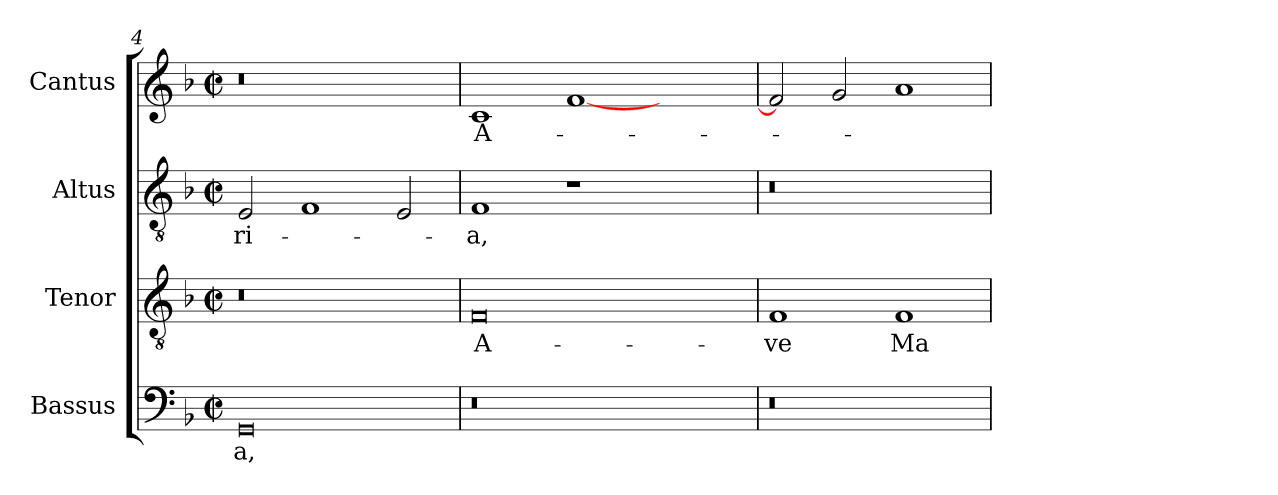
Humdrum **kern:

**kern	**text	**kern	**text	**kern	**text	**kern	**text
*part4	*part4	*part3	*part3	*part2	*part2	*part1	*part1
*staff4	*staff4	*staff3	*staff3	*staff2	*staff2	*staff1	*staff1
*I"Bassus	*	*I"Tenor	*	*I"Altus	*	*I"Cantus	*
*clefF4	*	*clefGv2	*	*clefGv2	*	*clefG2	*
*k[b-]	*	*k[b-]	*	*k[b-]	*	*k[b-]	*
*F:	*	*F:	*	*F:	*	*F:	*
*M2/2	*	*M2/2	*	*M2/2	*	*M2/2	*
*met(c|)	*	*met(c|)	*	*met(c|)	*	*met(c|)	*
=4	=4	=4	=4	=4	=4	=4	=4
!	!LO:LY:b:cj	!	!	!	!LO:LY:b:cj	!	!
0GG	-a,	0r	.	2E/	-ri-	0r	.
.	.	.	.	1F	.	.	.
.	.	.	.	2E/	.	.	.
=5	=5	=5	=5	=5	=5	=5	=5
!	!	!	!LO:LY:b:rj	!	!LO:LY:b:cj	!	!LO:LY:b:cj
0r	.	0F	A-	1F	-a,	1c	A-
!	!	!	!	!LO:N:vis=1	!	!	!
.	.	.	.	0r	.	[<1f	.
1ryy	.	1ryy	.	.	.	1ryy	.
=6	=6	=6	=6	=6	=6	=6	=6
!	!	!	!LO:LY:b:cj	!	!	!	!
0r	.	1F	-ve	0r	.	2f/]	.
.	.	.	.	.	.	2g/	.
!	!	!	!LO:LY:b:cj	!	!	!	!
.	.	1F	Ma-	.	.	1a	.
=	=	=	=	=	=	=	=
*-	*-	*-	*-	*-	*-	*-	*-
